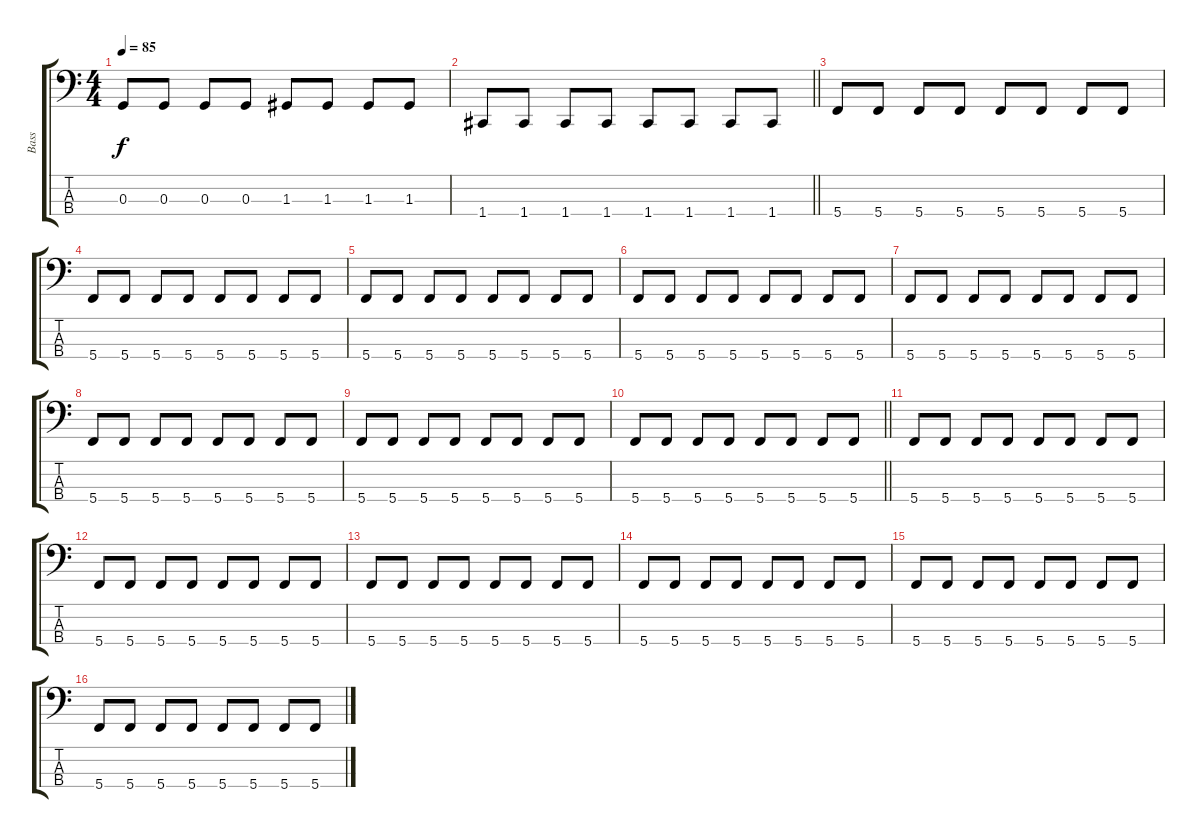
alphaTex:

\track ("Bass" "Bass") {instrument electricbasspick}
\staff {score tabs}
\tuning (F2 C2 G1 C1) {hide}
\ts (4 4)
\tempo 85
\clef f4
\ks c
0.3.8{dy f} 0.3.8 0.3.8 0.3.8 1.3.8 1.3.8 1.3.8 1.3.8 |
\barLineRight lightlight
1.4.8 1.4.8 1.4.8 1.4.8 1.4.8 1.4.8 1.4.8 1.4.8 |
5.4.8 5.4.8 5.4.8 5.4.8 5.4.8 5.4.8 5.4.8 5.4.8 |
5.4.8 5.4.8 5.4.8 5.4.8 5.4.8 5.4.8 5.4.8 5.4.8 |
5.4.8 5.4.8 5.4.8 5.4.8 5.4.8 5.4.8 5.4.8 5.4.8 |
5.4.8 5.4.8 5.4.8 5.4.8 5.4.8 5.4.8 5.4.8 5.4.8 |
5.4.8 5.4.8 5.4.8 5.4.8 5.4.8 5.4.8 5.4.8 5.4.8 |
5.4.8 5.4.8 5.4.8 5.4.8 5.4.8 5.4.8 5.4.8 5.4.8 |
5.4.8 5.4.8 5.4.8 5.4.8 5.4.8 5.4.8 5.4.8 5.4.8 |
\barLineRight lightlight
5.4.8 5.4.8 5.4.8 5.4.8 5.4.8 5.4.8 5.4.8 5.4.8 |
5.4.8 5.4.8 5.4.8 5.4.8 5.4.8 5.4.8 5.4.8 5.4.8 |
5.4.8 5.4.8 5.4.8 5.4.8 5.4.8 5.4.8 5.4.8 5.4.8 |
5.4.8 5.4.8 5.4.8 5.4.8 5.4.8 5.4.8 5.4.8 5.4.8 |
5.4.8 5.4.8 5.4.8 5.4.8 5.4.8 5.4.8 5.4.8 5.4.8 |
5.4.8 5.4.8 5.4.8 5.4.8 5.4.8 5.4.8 5.4.8 5.4.8 |
5.4.8 5.4.8 5.4.8 5.4.8 5.4.8 5.4.8 5.4.8 5.4.8
